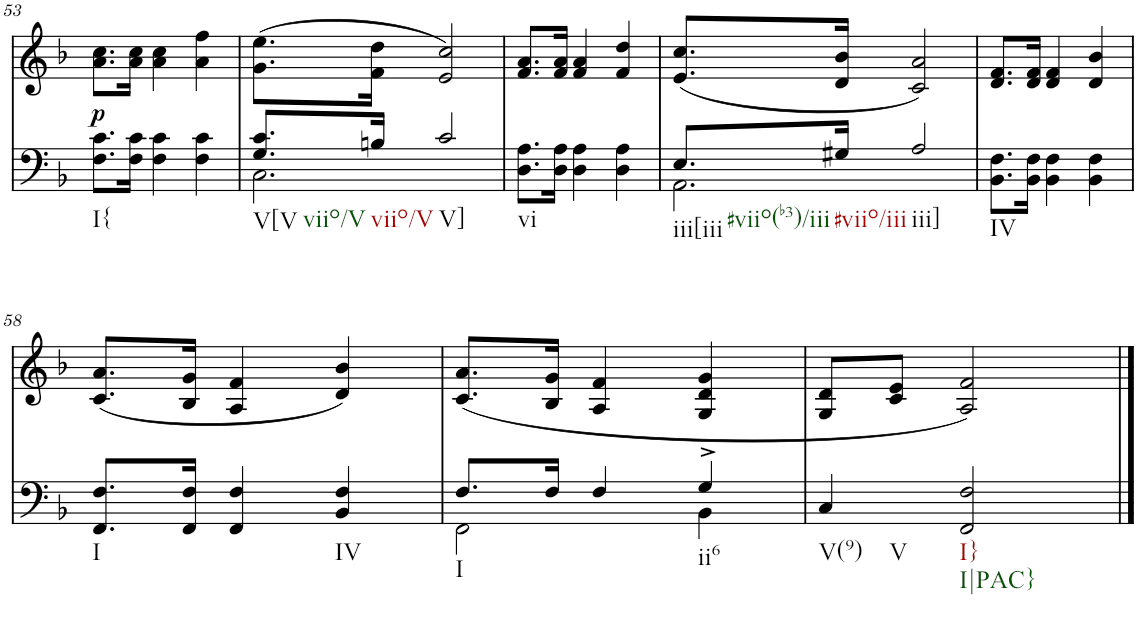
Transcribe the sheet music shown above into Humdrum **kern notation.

**kern	**kern	**dynam
*part2	*part1	*part1
*staff2	*staff1	*staff1
*I"Piano	*I"Piano	*
*I'Pno	*I'Pno	*
!!LO:PB:g=z
*clefF4	*clefG2	*
*k[b-]	*k[b-]	*
*M3/4	*M3/4	*
=53	=53	=53
!LO:TX:b:t=I{	!	!
!	!	!LO:DY:b
8.F\ 8.c\L	8.a\ 8.cc\L	p
16F\ 16c\Jk	16a\ 16cc\Jk	.
4F\ 4c\	4a\ 4cc\	.
4F\ 4c\	4a\ 4ff\	.
=54	=54	=54
*^	*	*
!LO:TX:b:t=V[V	!	!	!
!LO:TX:b:t=viio/V	!	!	!
8.G/ 8.c/L	2.C\	(8.g\ 8.ee\L	.
!LO:TX:b:t=viio/V	!	!	!
16Bn/Jk	.	16f\ 16dd\Jk	.
!LO:TX:b:t=V]	!	!	!
2c/	.	2e/ 2cc/)	.
*v	*v	*	*
=55	=55	=55
!LO:TX:b:t=vi	!	!
8.D\ 8.A\L	8.f/ 8.a/L	.
16D\ 16A\Jk	16f/ 16a/Jk	.
4D\ 4A\	4f/ 4a/	.
4D\ 4A\	4f/ 4dd/	.
=56	=56	=56
*^	*	*
!LO:TX:b:t=iii[iii	!	!	!
!LO:TX:b:t=#viio(b3)/iii	!	!	!
8.E/L	2.AA\	(8.e/ 8.cc/L	.
!LO:TX:b:t=#viio/iii	!	!	!
16G#X/Jk	.	16d/ 16b-/Jk	.
!LO:TX:b:t=iii]	!	!	!
2A/	.	2c/ 2a/)	.
*v	*v	*	*
=57	=57	=57
!LO:TX:b:t=IV	!	!
8.BB-\ 8.F\L	8.d/ 8.f/L	.
16BB-\ 16F\Jk	16d/ 16f/Jk	.
4BB-\ 4F\	4d/ 4f/	.
4BB-\ 4F\	4d/ 4b-/	.
!!LO:LB:g=z
=58	=58	=58
!LO:TX:b:t=I	!	!
8.FF/ 8.F/L	(8.c/ 8.a/L	.
16FF/ 16F/Jk	16B-/ 16g/Jk	.
4FF/ 4F/	4A/ 4f/	.
!LO:TX:b:t=IV	!	!
4BB-/ 4F/	4d/ 4b-/)	.
=59	=59	=59
*^	*	*
!LO:TX:b:t=I	!	!	!
8.F/L	2FF\	(8.c/ 8.a/L	.
16F/Jk	.	16B-/ 16g/Jk	.
4F/	.	4A/ 4f/	.
!LO:TX:b:t=ii6	!	!	!
4G^/	4BB-\	4G/ 4d/ 4g/	.
=60	=60	=60	=60
!LO:TX:b:t=V(9)	!	!	!
!LO:TX:b:t=V	!	!	!
*v	*v	*	*
4C/	8G/ 8d/L	.
.	8c/ 8e/J	.
!LO:TX:b:t=I}	!	!
!LO:TX:b:t=I|PAC}	!	!
2FF/ 2F/	2A/ 2f/)	.
==	==	==
*-	*-	*-
